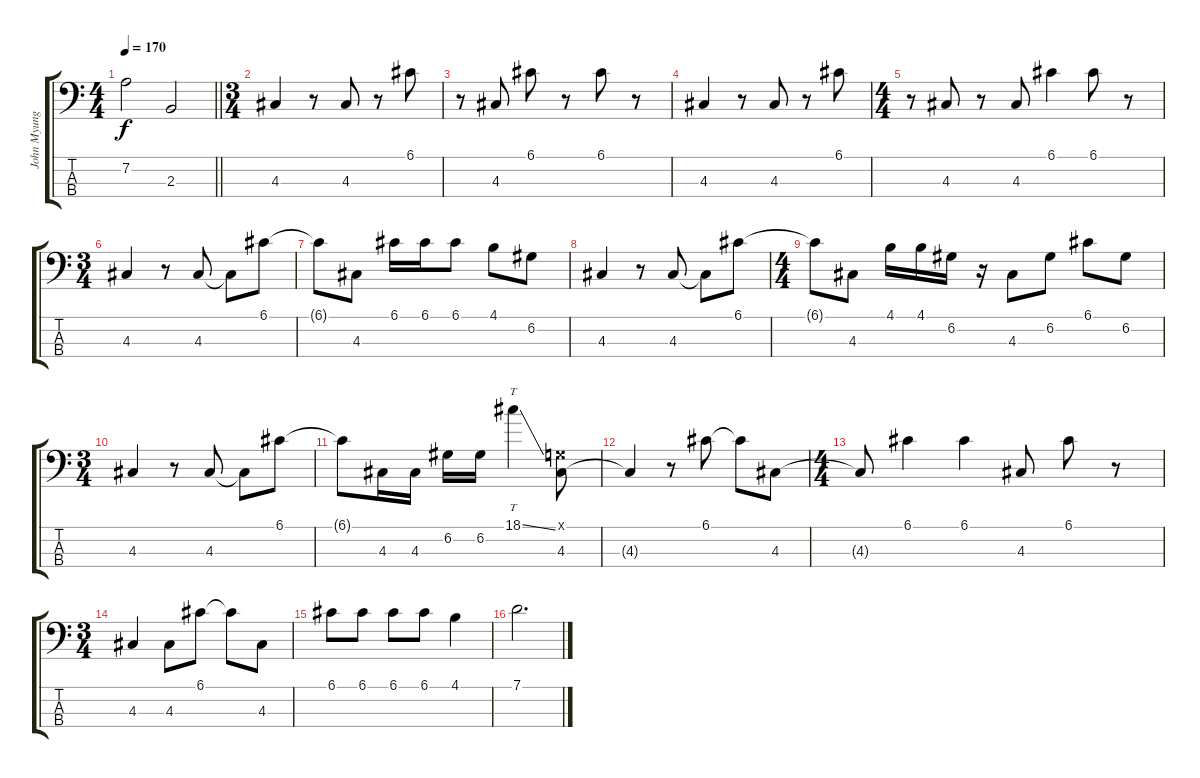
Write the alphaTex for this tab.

\track ("John Myung Bass Guitar" "John Myung") {instrument electricbassfinger}
\staff {score tabs}
\tuning (G2 D2 A1 E1) {hide}
\ts (4 4)
\tempo 170
\clef f4
\barLineRight lightlight
\ks c
7.2{t}.2{dy f} 2.3.2 |
\ts (3 4)
\section ("" "")
4.3.4 r.8 4.3.8 r.8 6.1.8 |
r.8 4.3.8 6.1.8 r.8 6.1.8 r.8 |
4.3.4 r.8 4.3.8 r.8 6.1.8 |
\ts (4 4)
r.8 4.3.8 r.8 4.3.8 6.1.4 6.1.8 r.8 |
\ts (3 4)
4.3.4 r.8 4.3.8 4.3{t}.8 6.1.8 |
6.1{t}.8 4.3.8 6.1.16 6.1.16 6.1.8 4.1.8 6.2.8 |
4.3.4 r.8 4.3.8 4.3{t}.8 6.1.8 |
\ts (4 4)
6.1{t}.8 4.3.8 4.1.16 4.1.16 6.2.16 r.16 4.3.8 6.2.8 6.1.8 6.2.8 |
\ts (3 4)
4.3.4 r.8 4.3.8 4.3{t}.8 6.1.8 |
6.1{t}.8 4.3.16 4.3.16 6.2.16 6.2.16 18.1{ss}.4{tt} (0.1{x} 4.3).8 |
4.3{t}.4 r.8 6.1.8 6.1{t}.8 4.3.8 |
\ts (4 4)
4.3{t}.8 6.1.4 6.1.4 4.3.8 6.1.8 r.8 |
\ts (3 4)
4.3.4 4.3.8 6.1.8 6.1{t}.8 4.3.8 |
6.1.8 6.1.8 6.1.8 6.1.8 4.1.4 |
7.1.2{d}
